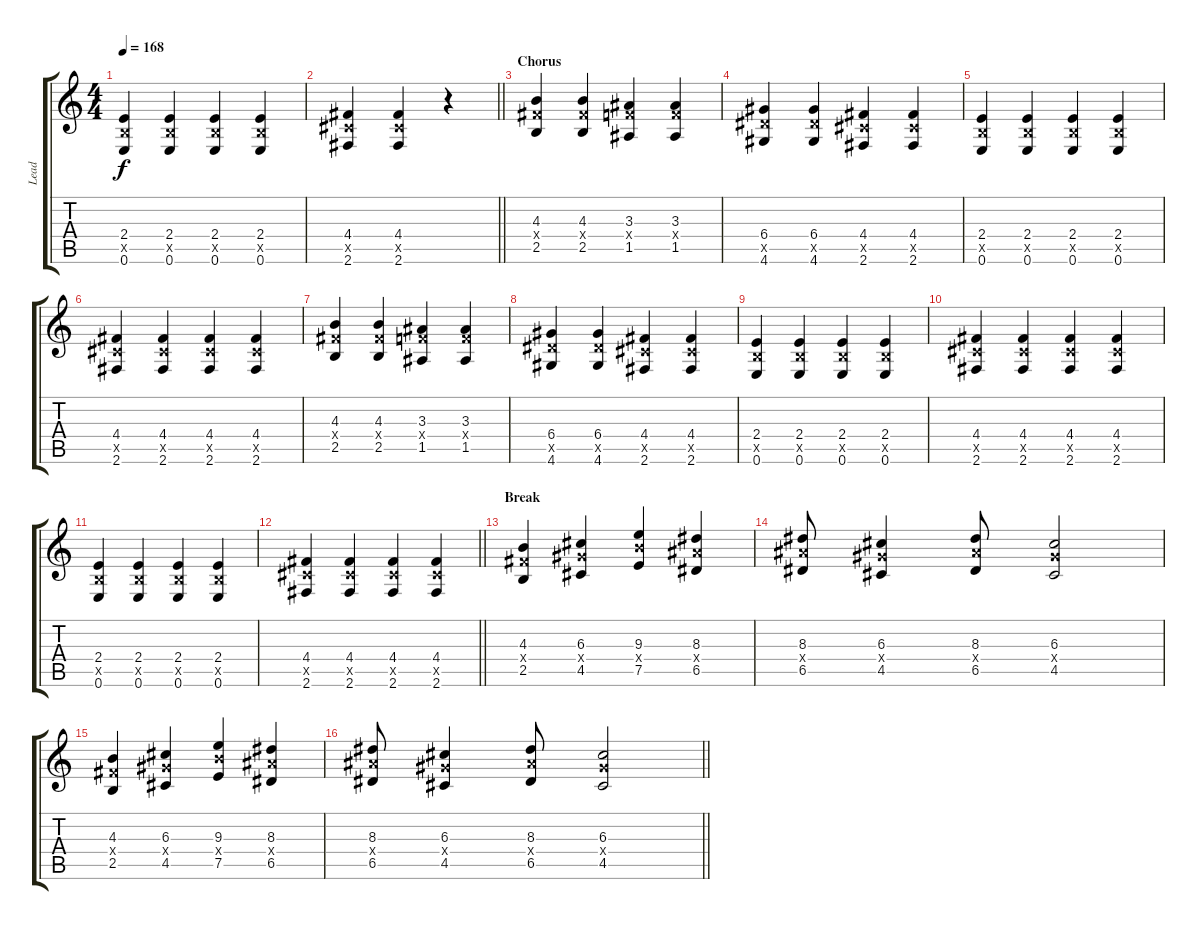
\track ("Lead" "Lead") {instrument overdrivenguitar}
\staff {score tabs}
\tuning (E4 B3 G3 D3 A2 E2) {hide}
\ts (4 4)
\tempo 168
\clef g2
\ks c
(2.4 2.5{x} 0.6).4{dy f} (2.4 2.5{x} 0.6).4 (2.4 2.5{x} 0.6).4 (2.4 2.5{x} 0.6).4 |
\barLineRight lightlight
(4.4 4.5{x} 2.6).4 (4.4 4.5{x} 2.6).4 r.4 |
\section ("" "Chorus")
(4.3 4.4{x} 2.5).4{volume 15} (4.3 4.4{x} 2.5).4 (3.3 3.4{x} 1.5).4 (3.3 3.4{x} 1.5).4 |
(6.4 6.5{x} 4.6).4 (6.4 6.5{x} 4.6).4 (4.4 4.5{x} 2.6).4 (4.4 4.5{x} 2.6).4 |
(2.4 2.5{x} 0.6).4 (2.4 2.5{x} 0.6).4 (2.4 2.5{x} 0.6).4 (2.4 2.5{x} 0.6).4 |
(4.4 4.5{x} 2.6).4 (4.4 4.5{x} 2.6).4 (4.4 4.5{x} 2.6).4 (4.4 4.5{x} 2.6).4 |
(4.3 4.4{x} 2.5).4 (4.3 4.4{x} 2.5).4 (3.3 3.4{x} 1.5).4 (3.3 3.4{x} 1.5).4 |
(6.4 6.5{x} 4.6).4 (6.4 6.5{x} 4.6).4 (4.4 4.5{x} 2.6).4 (4.4 4.5{x} 2.6).4 |
(2.4 2.5{x} 0.6).4 (2.4 2.5{x} 0.6).4 (2.4 2.5{x} 0.6).4 (2.4 2.5{x} 0.6).4 |
(4.4 4.5{x} 2.6).4 (4.4 4.5{x} 2.6).4 (4.4 4.5{x} 2.6).4 (4.4 4.5{x} 2.6).4 |
(2.4 2.5{x} 0.6).4 (2.4 2.5{x} 0.6).4 (2.4 2.5{x} 0.6).4 (2.4 2.5{x} 0.6).4 |
\barLineRight lightlight
(4.4 4.5{x} 2.6).4 (4.4 4.5{x} 2.6).4 (4.4 4.5{x} 2.6).4 (4.4 4.5{x} 2.6).4 |
\section ("" "Break")
(4.3 4.4{x} 2.5).4 (6.3 6.4{x} 4.5).4 (9.3 9.4{x} 7.5).4 (8.3 8.4{x} 6.5).4 |
(8.3 8.4{x} 6.5).8 (6.3 6.4{x} 4.5).4 (8.3 8.4{x} 6.5).8 (6.3 6.4{x} 4.5).2 |
(4.3 4.4{x} 2.5).4 (6.3 6.4{x} 4.5).4 (9.3 9.4{x} 7.5).4 (8.3 8.4{x} 6.5).4 |
\barLineRight lightlight
(8.3 8.4{x} 6.5).8 (6.3 6.4{x} 4.5).4 (8.3 8.4{x} 6.5).8 (6.3 6.4{x} 4.5).2
